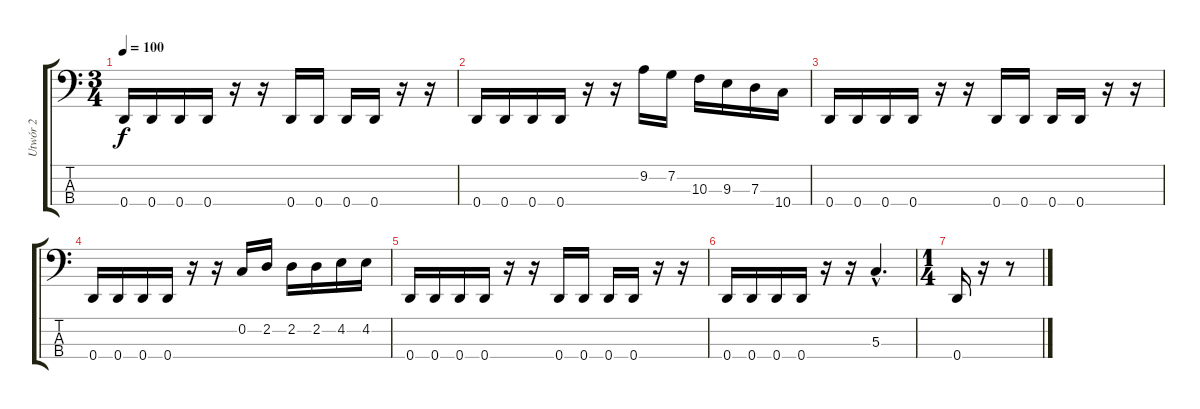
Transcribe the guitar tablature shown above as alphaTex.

\track ("Utwór 2" "Utwór 2") {instrument electricbassfinger}
\staff {score tabs}
\tuning (F2 C2 G1 D1) {hide}
\ts (3 4)
\tempo 100
\clef f4
\ks c
0.4.16{dy f} 0.4.16 0.4.16 0.4.16 r.16 r.16 0.4.16 0.4.16 0.4.16 0.4.16 r.16 r.16 |
0.4.16 0.4.16 0.4.16 0.4.16 r.16 r.16 9.2.16 7.2.16 10.3.16 9.3.16 7.3.16 10.4.16 |
0.4.16 0.4.16 0.4.16 0.4.16 r.16 r.16 0.4.16 0.4.16 0.4.16 0.4.16 r.16 r.16 |
0.4.16 0.4.16 0.4.16 0.4.16 r.16 r.16 0.2.16 2.2.16 2.2.16 2.2.16 4.2.16 4.2.16 |
0.4.16 0.4.16 0.4.16 0.4.16 r.16 r.16 0.4.16 0.4.16 0.4.16 0.4.16 r.16 r.16 |
0.4.16 0.4.16 0.4.16 0.4.16 r.16 r.16 5.3{hac}.4{d} |
\ts (1 4)
0.4.16 r.16 r.8
